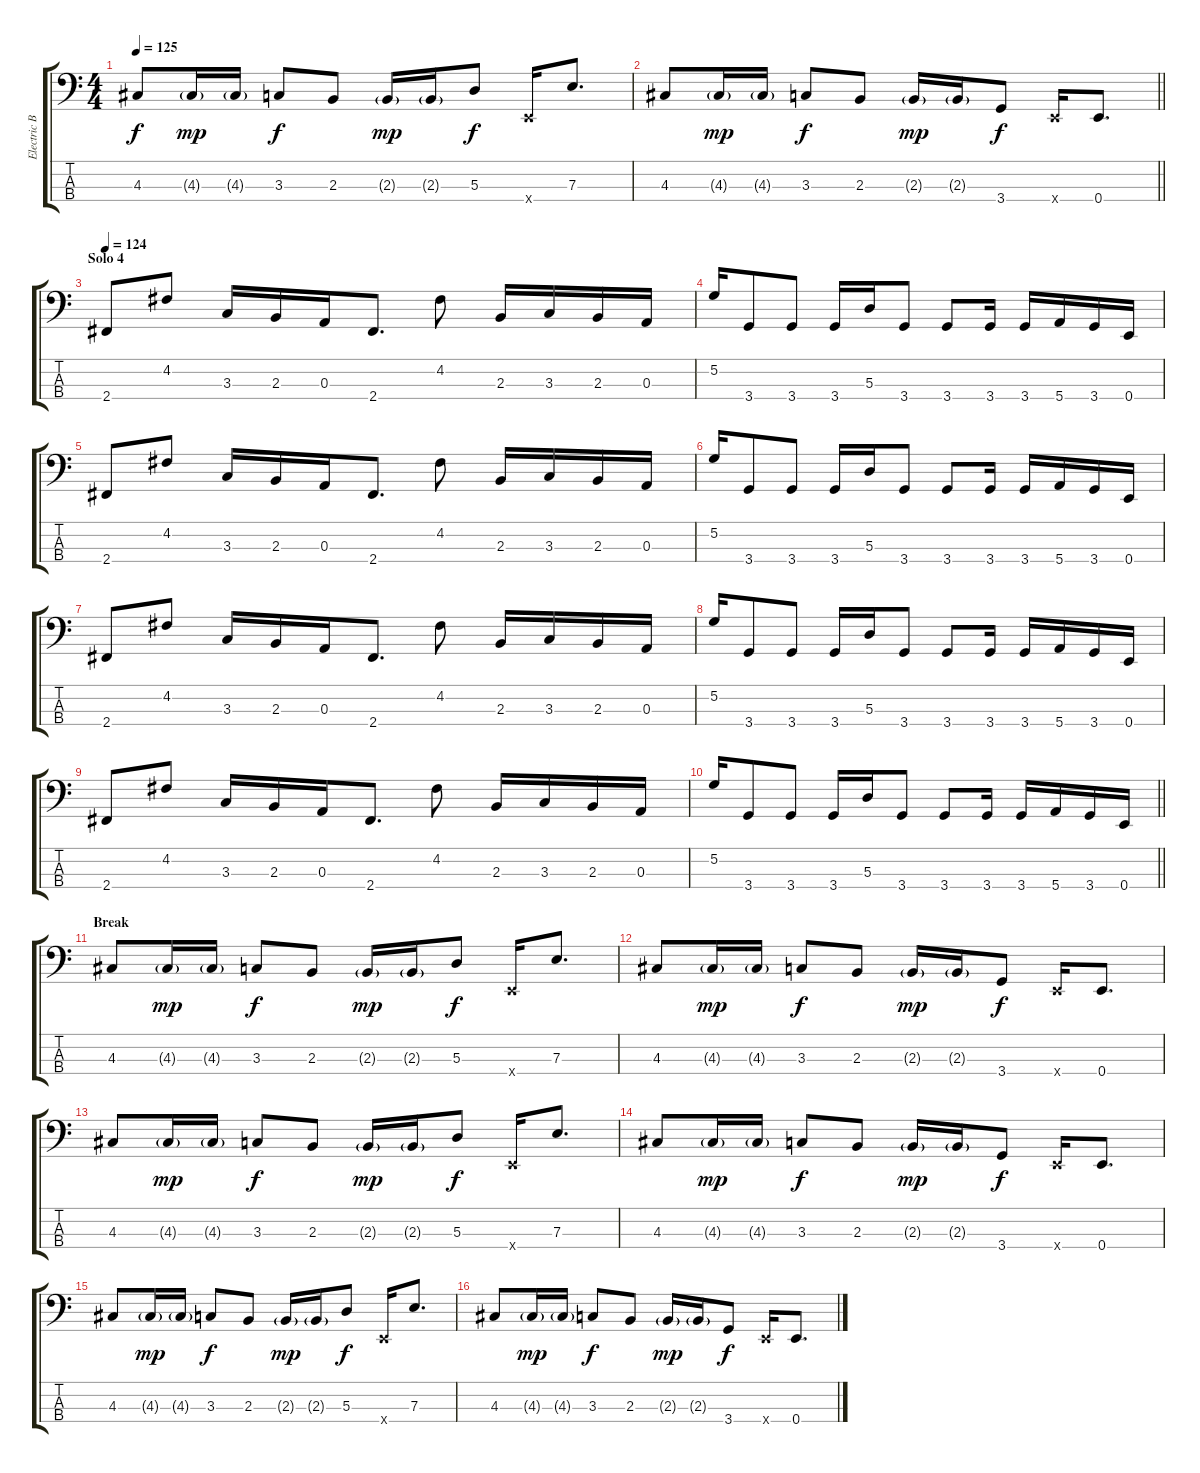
\track ("Electric Bass [James LoMenzo]" "Electric B") {instrument electricbassfinger}
\staff {score tabs}
\tuning (G2 D2 A1 E1) {hide}
\ts (4 4)
\tempo 125
\clef f4
\ks c
4.3.8{dy f} 4.3{g}.16{dy mp} 4.3{g}.16 3.3.8{dy f} 2.3.8 2.3{g}.16{dy mp} 2.3{g}.16 5.3.8{dy f} 0.4{x}.16 7.3.8{d} |
\barLineRight lightlight
4.3.8 4.3{g}.16{dy mp} 4.3{g}.16 3.3.8{dy f} 2.3.8 2.3{g}.16{dy mp} 2.3{g}.16 3.4.8{dy f} 0.4{x}.16 0.4.8{d} |
\section ("" "Solo 4")
\tempo 124
2.4.8 4.2.8 3.3.16 2.3.16 0.3.16 2.4.8{d} 4.2.8 2.3.16 3.3.16 2.3.16 0.3.16 |
5.2.16 3.4.8 3.4.8 3.4.16 5.3.16 3.4.8 3.4.8 3.4.16 3.4.16 5.4.16 3.4.16 0.4.16 |
2.4.8 4.2.8 3.3.16 2.3.16 0.3.16 2.4.8{d} 4.2.8 2.3.16 3.3.16 2.3.16 0.3.16 |
5.2.16 3.4.8 3.4.8 3.4.16 5.3.16 3.4.8 3.4.8 3.4.16 3.4.16 5.4.16 3.4.16 0.4.16 |
2.4.8 4.2.8 3.3.16 2.3.16 0.3.16 2.4.8{d} 4.2.8 2.3.16 3.3.16 2.3.16 0.3.16 |
5.2.16 3.4.8 3.4.8 3.4.16 5.3.16 3.4.8 3.4.8 3.4.16 3.4.16 5.4.16 3.4.16 0.4.16 |
2.4.8 4.2.8 3.3.16 2.3.16 0.3.16 2.4.8{d} 4.2.8 2.3.16 3.3.16 2.3.16 0.3.16 |
\barLineRight lightlight
5.2.16 3.4.8 3.4.8 3.4.16 5.3.16 3.4.8 3.4.8 3.4.16 3.4.16 5.4.16 3.4.16 0.4.16 |
\section ("" "Break")
4.3.8 4.3{g}.16{dy mp} 4.3{g}.16 3.3.8{dy f} 2.3.8 2.3{g}.16{dy mp} 2.3{g}.16 5.3.8{dy f} 0.4{x}.16 7.3.8{d} |
4.3.8 4.3{g}.16{dy mp} 4.3{g}.16 3.3.8{dy f} 2.3.8 2.3{g}.16{dy mp} 2.3{g}.16 3.4.8{dy f} 0.4{x}.16 0.4.8{d} |
4.3.8 4.3{g}.16{dy mp} 4.3{g}.16 3.3.8{dy f} 2.3.8 2.3{g}.16{dy mp} 2.3{g}.16 5.3.8{dy f} 0.4{x}.16 7.3.8{d} |
4.3.8 4.3{g}.16{dy mp} 4.3{g}.16 3.3.8{dy f} 2.3.8 2.3{g}.16{dy mp} 2.3{g}.16 3.4.8{dy f} 0.4{x}.16 0.4.8{d} |
4.3.8 4.3{g}.16{dy mp} 4.3{g}.16 3.3.8{dy f} 2.3.8 2.3{g}.16{dy mp} 2.3{g}.16 5.3.8{dy f} 0.4{x}.16 7.3.8{d} |
4.3.8 4.3{g}.16{dy mp} 4.3{g}.16 3.3.8{dy f} 2.3.8 2.3{g}.16{dy mp} 2.3{g}.16 3.4.8{dy f} 0.4{x}.16 0.4.8{d}
